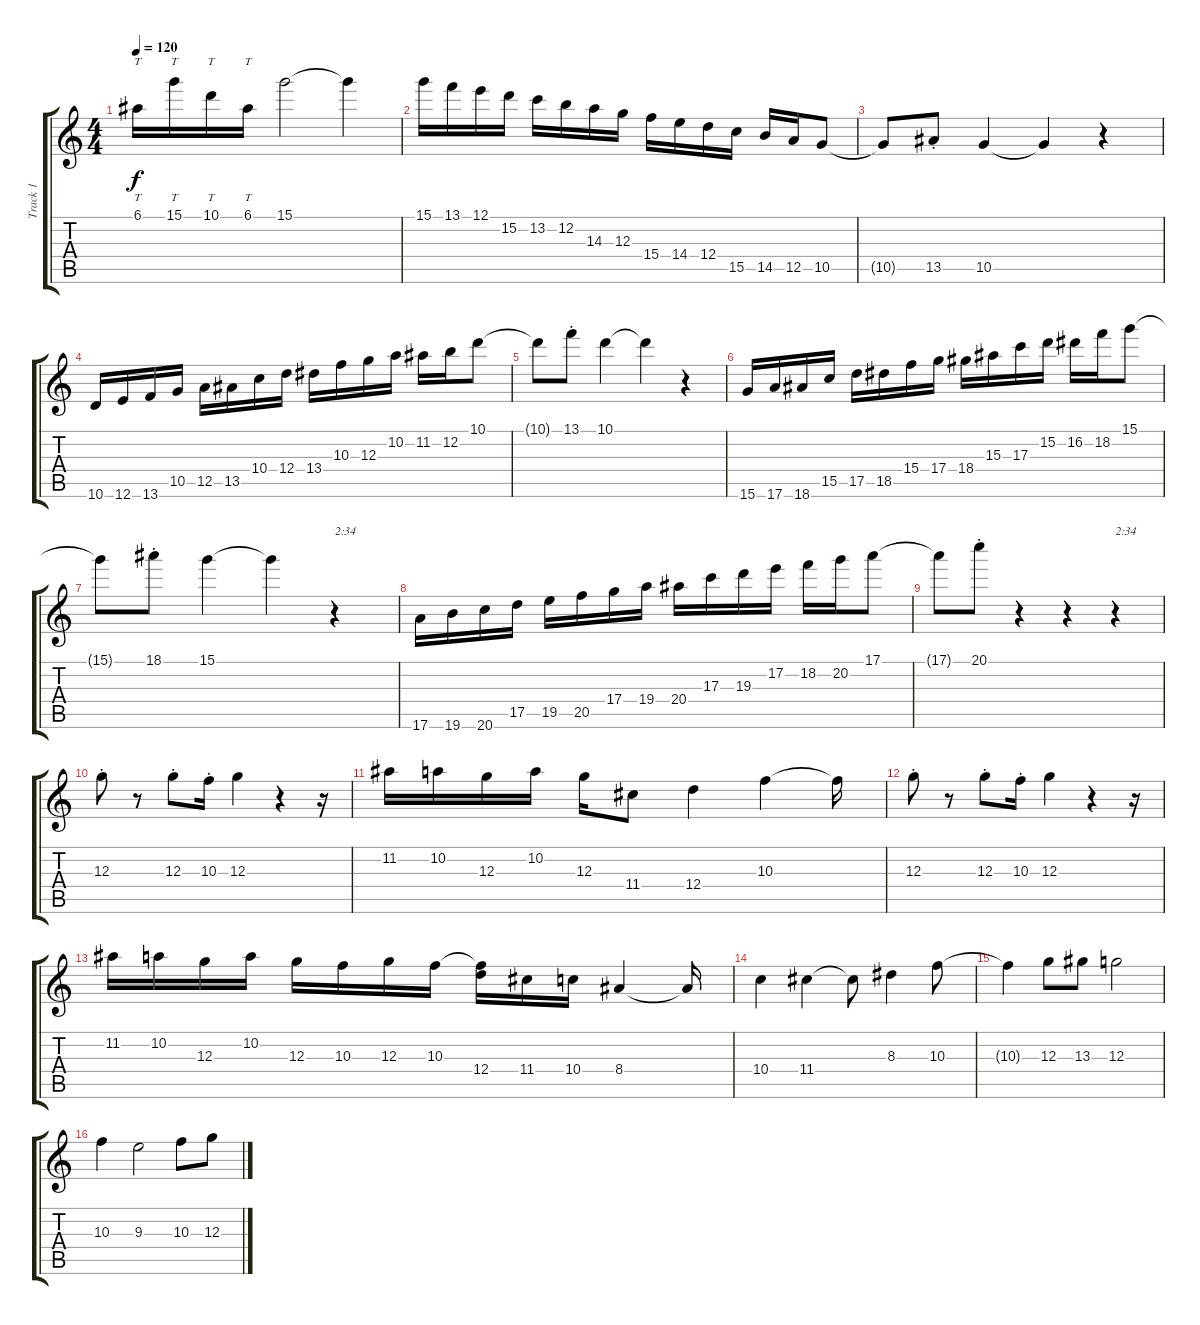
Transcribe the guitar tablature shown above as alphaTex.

\track ("Track 1" "Track 1") {instrument distortionguitar}
\staff {score tabs}
\tuning (E4 B3 G3 D3 A2 E2) {hide}
\ts (4 4)
\tempo 120
\clef g2
\ks c
6.1.16{tt dy f} 15.1.16{tt} 10.1.16{tt} 6.1.16{tt} 15.1.2 15.1{t}.4 |
15.1.16 13.1.16 12.1.16 15.2.16 13.2.16 12.2.16 14.3.16 12.3.16 15.4.16 14.4.16 12.4.16 15.5.16 14.5.16 12.5.16 10.5.8 |
10.5{t}.8 13.5{st}.8 10.5.4 10.5{t}.4 r.4 |
10.6.16 12.6.16 13.6.16 10.5.16 12.5.16 13.5.16 10.4.16 12.4.16 13.4.16 10.3.16 12.3.16 10.2.16 11.2.16 12.2.16 10.1.8 |
10.1{t}.8 13.1{st}.8 10.1.4 10.1{t}.4 r.4 |
15.6.16 17.6.16 18.6.16 15.5.16 17.5.16 18.5.16 15.4.16 17.4.16 18.4.16 15.3.16 17.3.16 15.2.16 16.2.16 18.2.16 15.1.8 |
15.1{t}.8 18.1{st}.8 15.1.4 15.1{t}.4 r.4{txt "2:34"} |
17.6.16 19.6.16 20.6.16 17.5.16 19.5.16 20.5.16 17.4.16 19.4.16 20.4.16 17.3.16 19.3.16 17.2.16 18.2.16 20.2.16 17.1.8 |
17.1{t}.8 20.1{st}.8 r.4 r.4 r.4{txt "2:34"} |
12.3{st}.8 r.8 12.3{st}.8 10.3{st}.16 12.3.4 r.4 r.16 |
11.2.16 10.2.16 12.3.16 10.2.16 12.3.16 11.4.8 12.4.4 10.3.4 10.3{t}.16 |
12.3{st}.8 r.8 12.3{st}.8 10.3{st}.16 12.3.4 r.4 r.16 |
11.2.16 10.2.16 12.3.16 10.2.16 12.3.16 10.3.16 12.3.16 10.3.16 (10.3{t} 12.4).16 11.4.16 10.4.16 8.4.4 8.4{t}.16 |
10.4.4 11.4.4 11.4{t}.8 8.3.4 10.3.8 |
10.3{t}.4 12.3.8 13.3.8 12.3.2 |
10.3.4 9.3.2 10.3.8 12.3.8
